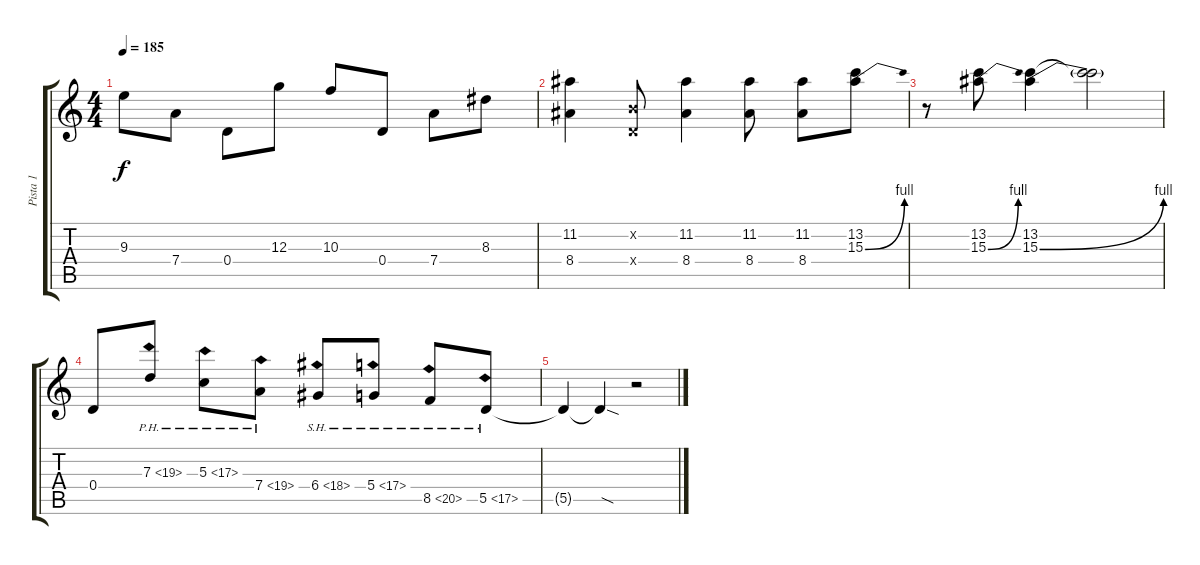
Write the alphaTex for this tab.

\track ("Pista 1" "Pista 1") {instrument distortionguitar}
\staff {score tabs}
\tuning (E4 B3 G3 D3 A2 E2) {hide}
\ts (4 4)
\tempo 185
\clef g2
\ks c
9.3.8{dy f} 7.4.8 0.4.8 12.3.8 10.3.8 0.4.8 7.4.8 8.3.8 |
(11.2 8.4).4 (0.2{x} 0.4{x}).8 (11.2 8.4).4 (11.2 8.4).8 (11.2 8.4).8 (13.2 15.3{be (bend 0 0 60 4)}).8 |
r.8 (13.2 15.3{be (bend 0 0 60 4)}).8 (13.2 15.3{be (bend 0 0 60 4)}).4 (13.2{t} 15.3{t}).2 |
0.4.8 7.3{ph 12}.8 5.3{ph 12}.8 7.4{ph 12}.8 6.4{sh 12}.8 5.4{sh 12}.8 8.5{sh 12}.8 5.5{sh 12}.8 |
5.5{t}.4 5.5{sod t}.4 r.2
